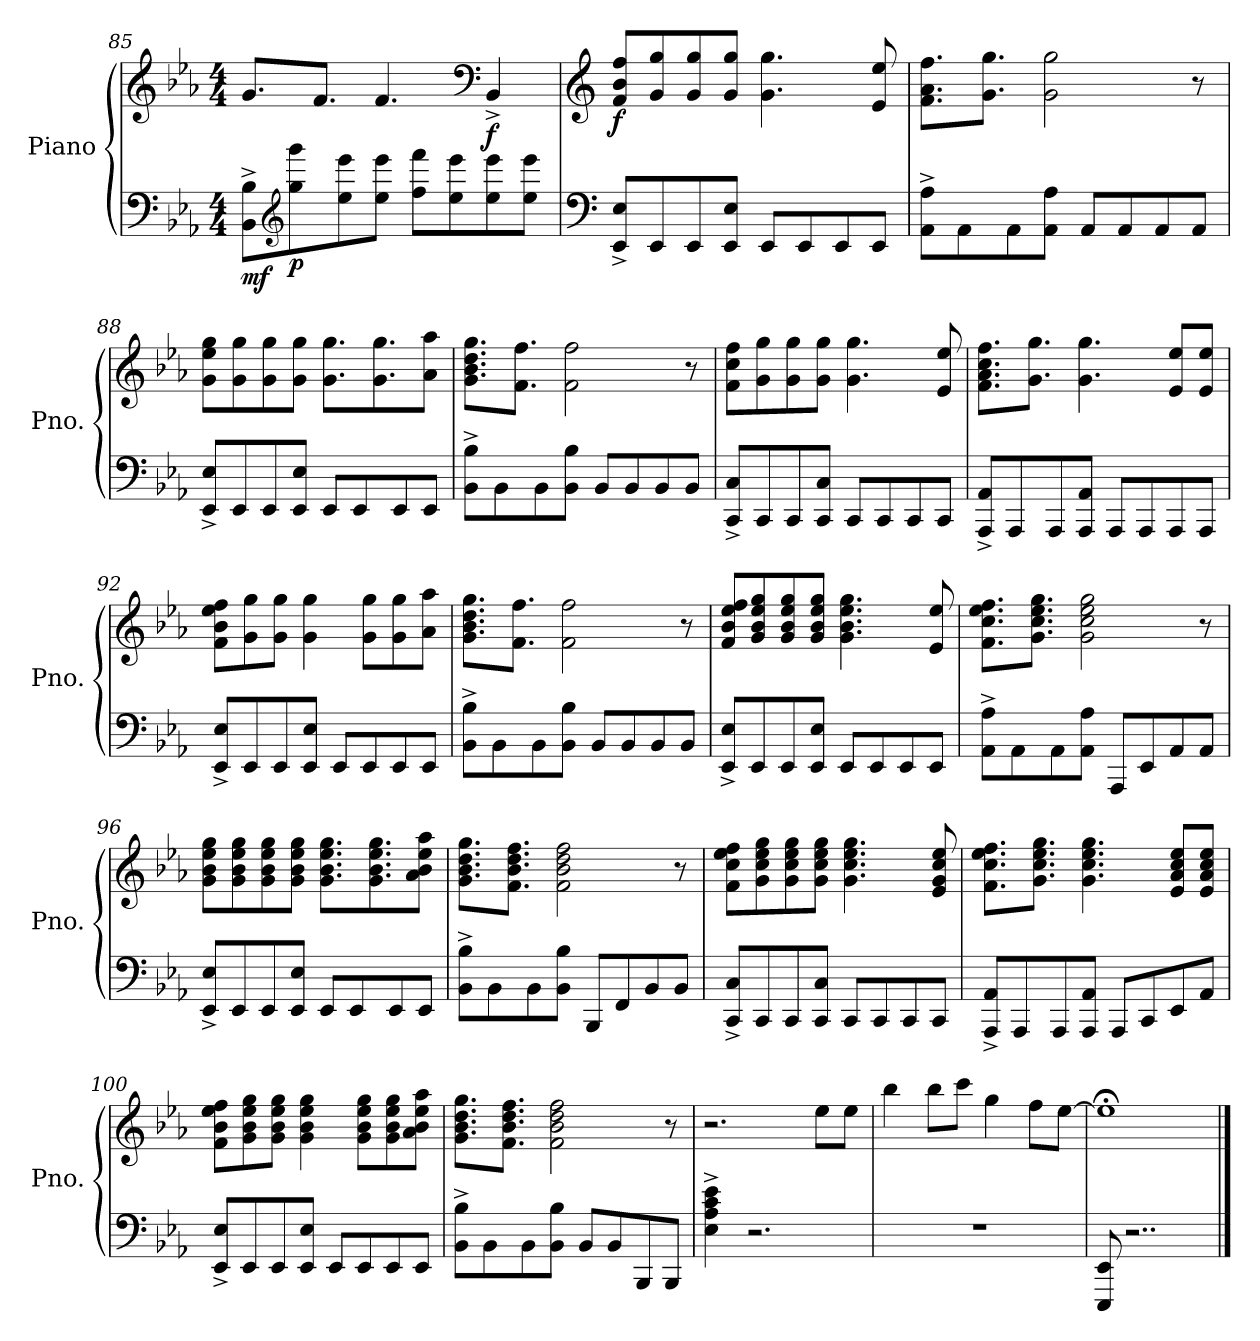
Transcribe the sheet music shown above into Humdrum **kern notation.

**kern	**kern	**dynam
*part1	*part1	*part1
*staff2	*staff1	*staff1/2
*I"Piano	*	*
*I'Pno.	*	*
!!LO:LB:g=z
*clefF4	*clefG2	*
*k[b-e-a-]	*k[b-e-a-]	*
*M4/4	*M4/4	*
=85	=85	=85
!	!	!LO:DY:b=2
8BB-\^ 8B-\^L	8.g/L	mf
*clefG2	*	*
!	!	!LO:DY:b=2
8gg\ 8ggg\	.	p
.	8.f/J	.
8ee-\ 8eee-\	.	.
8ee-\ 8eee-\J	4.f/	.
8ff\ 8fff\L	.	.
8ee-\ 8eee-\	.	.
*	*clefF4	*
!	!	!LO:DY:b
8ee-\ 8eee-\	4BB-^/	f
8ee-\ 8eee-\J	.	.
=86	=86	=86
*clefF4	*clefG2	*
!	!	!LO:DY:b
8EE-/^ 8E-/^L	8f/ 8b-/ 8ff/L	f
8EE-/	8g/ 8gg/	.
8EE-/	8g/ 8gg/	.
8EE-/ 8E-/J	8g/ 8gg/J	.
8EE-/L	4.g\ 4.gg\	.
8EE-/	.	.
8EE-/	.	.
8EE-/J	8e-/ 8ee-/	.
=87	=87	=87
8AA-\^ 8A-\^L	8.f\ 8.a-\ 8.ff\L	.
8AA-\	.	.
.	8.g\ 8.gg\J	.
8AA-\	.	.
8AA-\ 8A-\J	2g\ 2gg\	.
8AA-/L	.	.
8AA-/	.	.
8AA-/	.	.
8AA-/J	8r	.
=88	=88	=88
8EE-/^ 8E-/^L	8g\ 8ee-\ 8gg\L	.
8EE-/	8g\ 8gg\	.
8EE-/	8g\ 8gg\	.
8EE-/ 8E-/J	8g\ 8gg\J	.
8EE-/L	8.g\ 8.gg\L	.
8EE-/	.	.
.	8.g\ 8.gg\	.
8EE-/	.	.
8EE-/J	8a-\ 8aa-\J	.
!!LO:LB:g=z
=89	=89	=89
8BB-\^ 8B-\^L	8.g\ 8.b-\ 8.dd\ 8.gg\L	.
8BB-\	.	.
.	8.f\ 8.ff\J	.
8BB-\	.	.
8BB-\ 8B-\J	2f\ 2ff\	.
8BB-/L	.	.
8BB-/	.	.
8BB-/	.	.
8BB-/J	8r	.
=90	=90	=90
8CC/^ 8C/^L	8f\ 8cc\ 8ff\L	.
8CC/	8g\ 8gg\	.
8CC/	8g\ 8gg\	.
8CC/ 8C/J	8g\ 8gg\J	.
8CC/L	4.g\ 4.gg\	.
8CC/	.	.
8CC/	.	.
8CC/J	8e-/ 8ee-/	.
=91	=91	=91
8AAA-/^ 8AA-/^L	8.f\ 8.a-\ 8.cc\ 8.ff\L	.
8AAA-/	.	.
.	8.g\ 8.gg\J	.
8AAA-/	.	.
8AAA-/ 8AA-/J	4.g\ 4.gg\	.
8AAA-/L	.	.
8AAA-/	.	.
8AAA-/	8e-/ 8ee-/L	.
8AAA-/J	8e-/ 8ee-/J	.
=92	=92	=92
8EE-/^ 8E-/^L	8f\ 8b-\ 8ee-\ 8ff\L	.
8EE-/	8g\ 8gg\	.
8EE-/	8g\ 8gg\J	.
8EE-/ 8E-/J	4g\ 4gg\	.
8EE-/L	.	.
8EE-/	8g\ 8gg\L	.
8EE-/	8g\ 8gg\	.
8EE-/J	8a-\ 8aa-\J	.
!!LO:LB:g=z
=93	=93	=93
8BB-\^ 8B-\^L	8.g\ 8.b-\ 8.dd\ 8.gg\L	.
8BB-\	.	.
.	8.f\ 8.ff\J	.
8BB-\	.	.
8BB-\ 8B-\J	2f\ 2ff\	.
8BB-/L	.	.
8BB-/	.	.
8BB-/	.	.
8BB-/J	8r	.
=94	=94	=94
8EE-/^ 8E-/^L	8f/ 8b-/ 8ee-/ 8ff/L	.
8EE-/	8g/ 8b-/ 8ee-/ 8gg/	.
8EE-/	8g/ 8b-/ 8ee-/ 8gg/	.
8EE-/ 8E-/J	8g/ 8b-/ 8ee-/ 8gg/J	.
8EE-/L	4.g\ 4.b-\ 4.ee-\ 4.gg\	.
8EE-/	.	.
8EE-/	.	.
8EE-/J	8e-/ 8ee-/	.
=95	=95	=95
8AA-\^ 8A-\^L	8.f\ 8.cc\ 8.ee-\ 8.ff\L	.
8AA-\	.	.
.	8.g\ 8.cc\ 8.ee-\ 8.gg\J	.
8AA-\	.	.
8AA-\ 8A-\J	2g\ 2cc\ 2ee-\ 2gg\	.
8AAA-/L	.	.
8EE-/	.	.
8AA-/	.	.
8AA-/J	8r	.
=96	=96	=96
8EE-/^ 8E-/^L	8g\ 8b-\ 8ee-\ 8gg\L	.
8EE-/	8g\ 8b-\ 8ee-\ 8gg\	.
8EE-/	8g\ 8b-\ 8ee-\ 8gg\	.
8EE-/ 8E-/J	8g\ 8b-\ 8ee-\ 8gg\J	.
8EE-/L	8.g\ 8.b-\ 8.ee-\ 8.gg\L	.
8EE-/	.	.
.	8.g\ 8.b-\ 8.ee-\ 8.gg\	.
8EE-/	.	.
8EE-/J	8a-\ 8b-\ 8ee-\ 8aa-\J	.
!!LO:PB:g=z
=97	=97	=97
8BB-\^ 8B-\^L	8.g\ 8.b-\ 8.dd\ 8.gg\L	.
8BB-\	.	.
.	8.f\ 8.b-\ 8.dd\ 8.ff\J	.
8BB-\	.	.
8BB-\ 8B-\J	2f\ 2b-\ 2dd\ 2ff\	.
8BBB-/L	.	.
8FF/	.	.
8BB-/	.	.
8BB-/J	8r	.
=98	=98	=98
8CC/^ 8C/^L	8f\ 8cc\ 8ee-\ 8ff\L	.
8CC/	8g\ 8cc\ 8ee-\ 8gg\	.
8CC/	8g\ 8cc\ 8ee-\ 8gg\	.
8CC/ 8C/J	8g\ 8cc\ 8ee-\ 8gg\J	.
8CC/L	4.g\ 4.cc\ 4.ee-\ 4.gg\	.
8CC/	.	.
8CC/	.	.
8CC/J	8e-/ 8g/ 8cc/ 8ee-/	.
=99	=99	=99
8AAA-/^ 8AA-/^L	8.f\ 8.cc\ 8.ee-\ 8.ff\L	.
8AAA-/	.	.
.	8.g\ 8.cc\ 8.ee-\ 8.gg\J	.
8AAA-/	.	.
8AAA-/ 8AA-/J	4.g\ 4.cc\ 4.ee-\ 4.gg\	.
8AAA-/L	.	.
8CC/	.	.
8EE-/	8e-/ 8a-/ 8cc/ 8ee-/L	.
8AA-/J	8e-/ 8a-/ 8cc/ 8ee-/J	.
=100	=100	=100
8EE-/^ 8E-/^L	8f\ 8b-\ 8ee-\ 8ff\L	.
8EE-/	8g\ 8b-\ 8ee-\ 8gg\	.
8EE-/	8g\ 8b-\ 8ee-\ 8gg\J	.
8EE-/ 8E-/J	4g\ 4b-\ 4ee-\ 4gg\	.
8EE-/L	.	.
8EE-/	8g\ 8b-\ 8ee-\ 8gg\L	.
8EE-/	8g\ 8b-\ 8ee-\ 8gg\	.
8EE-/J	8a-\ 8b-\ 8ee-\ 8aa-\J	.
!!LO:LB:g=z
=101	=101	=101
8BB-\^ 8B-\^L	8.g\ 8.b-\ 8.dd\ 8.gg\L	.
8BB-\	.	.
.	8.f\ 8.b-\ 8.dd\ 8.ff\J	.
8BB-\	.	.
8BB-\ 8B-\J	2f\ 2b-\ 2dd\ 2ff\	.
8BB-/L	.	.
8BB-/	.	.
8BBB-/	.	.
8BBB-/J	8r	.
=102	=102	=102
4E-\^ 4A-\^ 4c\^ 4e-\^	2.r	.
2.r	.	.
.	8ee-\L	.
.	8ee-\J	.
=103	=103	=103
1r	4bb-\	.
.	8bb-\L	.
.	8ccc\J	.
.	4gg\	.
.	8ff\L	.
.	[8ee-\J	.
=104	=104	=104
8EEE-/ 8EE-/	1ee-;<]	.
2..r	.	.
==	==	==
*-	*-	*-
